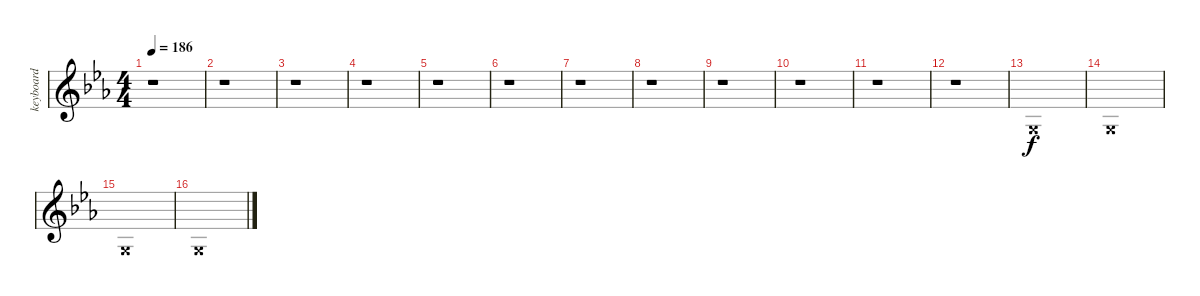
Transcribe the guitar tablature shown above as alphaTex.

\track ("keyboard" "keyboard") {instrument lead5charang}
\staff {score}
\tuning (E4 B3 G3 D3 A2 E2) {hide}
\ts (4 4)
\tempo 186
\clef g2
\ks eb
r.1{dy f} |
r.1 |
r.1 |
r.1 |
r.1 |
r.1 |
r.1 |
r.1 |
r.1 |
r.1 |
r.1 |
r.1 |
0.3{x}.1 |
0.3{x}.1 |
0.3{x}.1 |
0.3{x}.1
